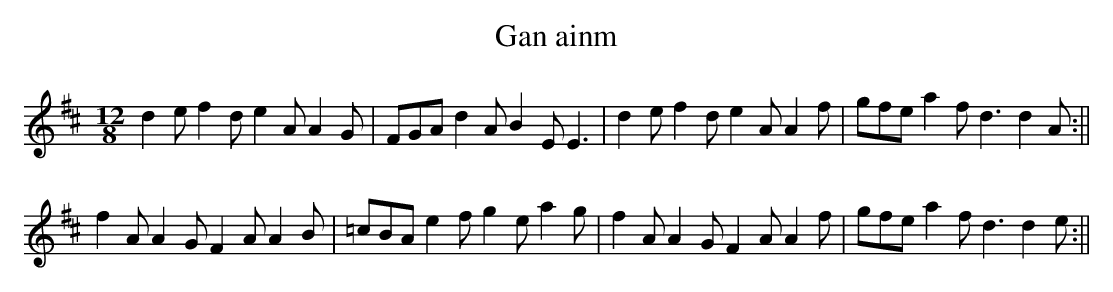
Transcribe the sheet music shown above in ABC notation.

X:1
T:Gan ainm
M:12/8
L:1/8
K:D
d2e f2d e2A A2G|FGA d2A B2E E3|d2e f2d e2A A2f|gfe a2f d3 d2A:||
f2A A2G F2A A2B|=cBA e2f g2e a2g|f2A A2G F2A A2f|gfe a2f d3 d2e:||
